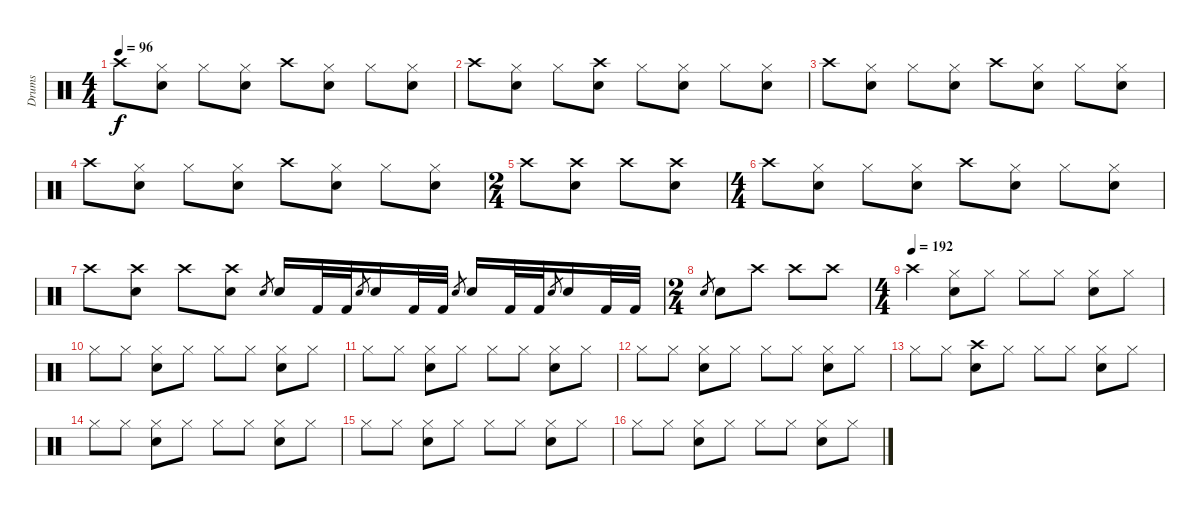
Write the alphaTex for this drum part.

\track ("Drums" "Drums") {instrument percussion}
\staff {score}
\articulation defaults
\ts (4 4)
\tempo 96
\clef neutral
\ks c "Crash high (hit)".8{dy f}
("Hi-Hat (closed)" "Snare (hit) 2").8 "Hi-Hat (closed)".8 ("Hi-Hat (closed)" "Snare (hit) 2").8 "Crash high (hit)".8 ("Hi-Hat (closed)" "Snare (hit) 2").8 "Hi-Hat (closed)".8 ("Hi-Hat (closed)" "Snare (hit) 2").8 |
"Crash high (hit)".8 ("Hi-Hat (closed)" "Snare (hit) 2").8 "Hi-Hat (closed)".8 ("Crash high (hit)" "Snare (hit) 2").8 "Hi-Hat (closed)".8 ("Hi-Hat (closed)" "Snare (hit) 2").8 "Hi-Hat (closed)".8 ("Hi-Hat (closed)" "Snare (hit) 2").8 |
"Crash high (hit)".8 ("Hi-Hat (closed)" "Snare (hit) 2").8 "Hi-Hat (closed)".8 ("Hi-Hat (closed)" "Snare (hit) 2").8 "Crash high (hit)".8 ("Hi-Hat (closed)" "Snare (hit) 2").8 "Hi-Hat (closed)".8 ("Hi-Hat (closed)" "Snare (hit) 2").8 |
"Crash high (hit)".8 ("Hi-Hat (closed)" "Snare (hit) 2").8 "Hi-Hat (closed)".8 ("Hi-Hat (closed)" "Snare (hit) 2").8 "Crash high (hit)".8 ("Hi-Hat (closed)" "Snare (hit) 2").8 "Hi-Hat (closed)".8 ("Hi-Hat (closed)" "Snare (hit) 2").8 |
\ts (2 4)
"Crash high (hit)".8 ("Crash high (hit)" "Snare (hit) 2").8 "Crash high (hit)".8 ("Crash high (hit)" "Snare (hit) 2").8 |
\ts (4 4)
"Crash high (hit)".8 ("Hi-Hat (closed)" "Snare (hit) 2").8 "Hi-Hat (closed)".8 ("Hi-Hat (closed)" "Snare (hit) 2").8 "Crash high (hit)".8 ("Hi-Hat (closed)" "Snare (hit) 2").8 "Hi-Hat (closed)".8 ("Hi-Hat (closed)" "Snare (hit) 2").8 |
"Crash high (hit)".8 ("Crash high (hit)" "Snare (hit) 2").8 "Crash high (hit)".8 ("Crash high (hit)" "Snare (hit) 2").8 "Snare (hit) 2".8{gr} "Snare (hit) 2".16 "Kick (hit) 2".32 "Kick (hit) 2".32 "Snare (hit) 2".8{gr} "Snare (hit) 2".16 "Kick (hit) 2".32 "Kick (hit) 2".32 "Snare (hit) 2".8{gr} "Snare (hit) 2".16 "Kick (hit) 2".32 "Kick (hit) 2".32 "Snare (hit) 2".8{gr} "Snare (hit) 2".16 "Kick (hit) 2".32 "Kick (hit) 2".32 |
\ts (2 4)
"Snare (hit) 2".8{gr} "Snare (hit) 2".8 "Crash high (hit)".8 "Crash high (hit)".8 "Crash high (hit)".8 |
\ts (4 4)
\tempo (192)
"Crash high (hit)".4 ("Hi-Hat (closed)" "Snare (hit) 2").8 "Hi-Hat (closed)".8 "Hi-Hat (closed)".8 "Hi-Hat (closed)".8 ("Hi-Hat (closed)" "Snare (hit) 2").8 "Hi-Hat (closed)".8 |
"Hi-Hat (closed)".8 "Hi-Hat (closed)".8 ("Hi-Hat (closed)" "Snare (hit) 2").8 "Hi-Hat (closed)".8 "Hi-Hat (closed)".8 "Hi-Hat (closed)".8 ("Hi-Hat (closed)" "Snare (hit) 2").8 "Hi-Hat (closed)".8 |
"Hi-Hat (closed)".8 "Hi-Hat (closed)".8 ("Hi-Hat (closed)" "Snare (hit) 2").8 "Hi-Hat (closed)".8 "Hi-Hat (closed)".8 "Hi-Hat (closed)".8 ("Hi-Hat (closed)" "Snare (hit) 2").8 "Hi-Hat (closed)".8 |
"Hi-Hat (closed)".8 "Hi-Hat (closed)".8 ("Hi-Hat (closed)" "Snare (hit) 2").8 "Hi-Hat (closed)".8 "Hi-Hat (closed)".8 "Hi-Hat (closed)".8 ("Hi-Hat (closed)" "Snare (hit) 2").8 "Hi-Hat (closed)".8 |
"Hi-Hat (closed)".8 "Hi-Hat (closed)".8 ("Crash high (hit)" "Snare (hit) 2").8 "Hi-Hat (closed)".8 "Hi-Hat (closed)".8 "Hi-Hat (closed)".8 ("Hi-Hat (closed)" "Snare (hit) 2").8 "Hi-Hat (closed)".8 |
"Hi-Hat (closed)".8 "Hi-Hat (closed)".8 ("Hi-Hat (closed)" "Snare (hit) 2").8 "Hi-Hat (closed)".8 "Hi-Hat (closed)".8 "Hi-Hat (closed)".8 ("Hi-Hat (closed)" "Snare (hit) 2").8 "Hi-Hat (closed)".8 |
"Hi-Hat (closed)".8 "Hi-Hat (closed)".8 ("Hi-Hat (closed)" "Snare (hit) 2").8 "Hi-Hat (closed)".8 "Hi-Hat (closed)".8 "Hi-Hat (closed)".8 ("Hi-Hat (closed)" "Snare (hit) 2").8 "Hi-Hat (closed)".8 |
"Hi-Hat (closed)".8 "Hi-Hat (closed)".8 ("Hi-Hat (closed)" "Snare (hit) 2").8 "Hi-Hat (closed)".8 "Hi-Hat (closed)".8 "Hi-Hat (closed)".8 ("Hi-Hat (closed)" "Snare (hit) 2").8 "Hi-Hat (closed)".8
